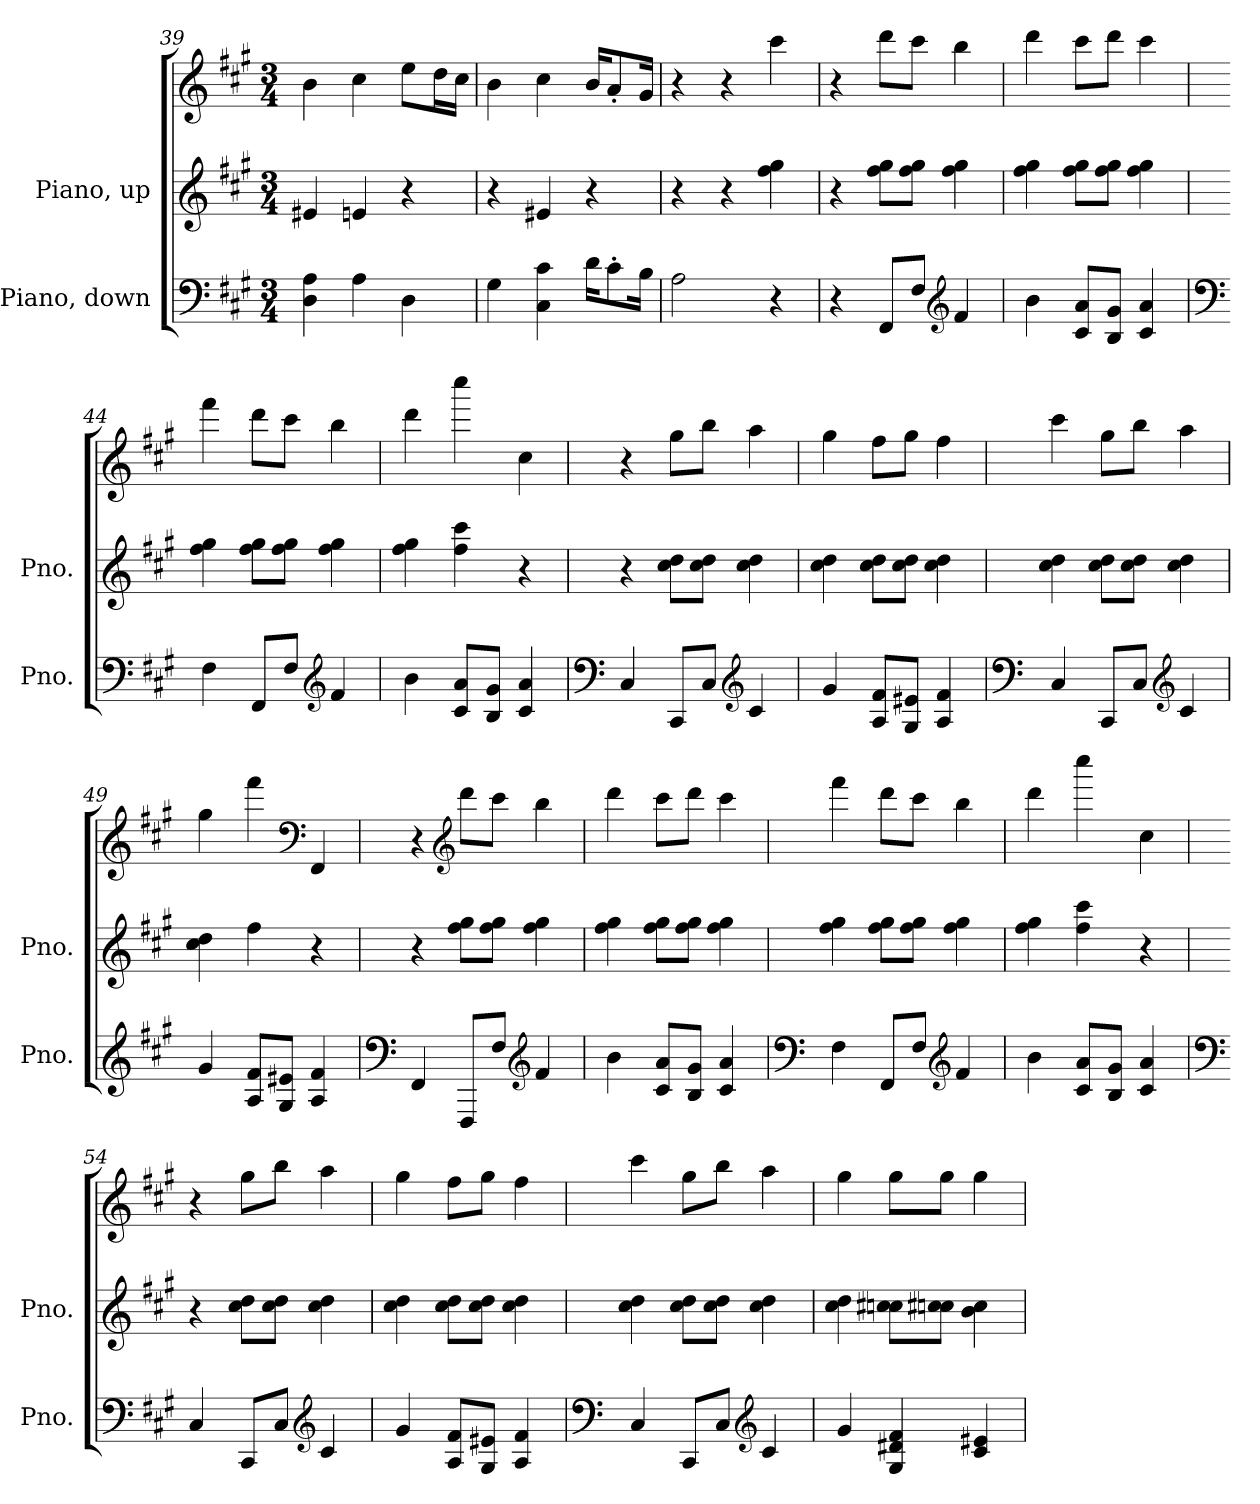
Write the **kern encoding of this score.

**kern	**kern	**kern
*part2	*part1	*part1
*staff3	*staff2	*staff1
*I"Piano, down	*I"Piano, up	*
*I'Pno.	*I'Pno.	*
*clefF4	*clefG2	*clefG2
*k[f#c#g#]	*k[f#c#g#]	*k[f#c#g#]
*M3/4	*M3/4	*M3/4
=39	=39	=39
4D\ 4A\	4e#X/	4b\
4A\	4en/	4cc#\
4D\	4r	8ee\L
.	.	16dd\L
.	.	16cc#\JJ
=40	=40	=40
4G#\	4r	4b\
4C#\ 4c#\	4e#X/	4cc#\
16d\KL	4r	16b/KL
8c#'\	.	8a'/
16B\Jk	.	16g#/Jk
=41	=41	=41
2A\	4r	4r
.	4r	4r
4r	4ff#\ 4gg#\	4ccc#\
=42	=42	=42
4r	4r	4r
8FF#/L	8ff#\ 8gg#\L	8ddd\L
8F#/J	8ff#\ 8gg#\J	8ccc#\J
*clefG2	*	*
4f#/	4ff#\ 4gg#\	4bb\
!!LO:LB:g=z
=43	=43	=43
4b\	4ff#\ 4gg#\	4ddd\
8c#/ 8a/L	8ff#\ 8gg#\L	8ccc#\L
8B/ 8g#/J	8ff#\ 8gg#\J	8ddd\J
4c#/ 4a/	4ff#\ 4gg#\	4ccc#\
=44	=44	=44
*clefF4	*	*
4F#\	4ff#\ 4gg#\	4fff#\
8FF#/L	8ff#\ 8gg#\L	8ddd\L
8F#/J	8ff#\ 8gg#\J	8ccc#\J
*clefG2	*	*
4f#/	4ff#\ 4gg#\	4bb\
=45	=45	=45
4b\	4ff#\ 4gg#\	4ddd\
8c#/ 8a/L	4ff#\ 4ccc#\	4cccc#\
8B/ 8g#/J	.	.
4c#/ 4a/	4r	4cc#\
=46	=46	=46
*clefF4	*	*
4C#/	4r	4r
8CC#/L	8cc#\ 8dd\L	8gg#\L
8C#/J	8cc#\ 8dd\J	8bb\J
*clefG2	*	*
4c#/	4cc#\ 4dd\	4aa\
=47	=47	=47
4g#/	4cc#\ 4dd\	4gg#\
8A/ 8f#/L	8cc#\ 8dd\L	8ff#\L
8G#/ 8e#X/J	8cc#\ 8dd\J	8gg#\J
4A/ 4f#/	4cc#\ 4dd\	4ff#\
!!LO:LB:g=z
=48	=48	=48
*clefF4	*	*
4C#/	4cc#\ 4dd\	4ccc#\
8CC#/L	8cc#\ 8dd\L	8gg#\L
8C#/J	8cc#\ 8dd\J	8bb\J
*clefG2	*	*
4c#/	4cc#\ 4dd\	4aa\
=49	=49	=49
4g#/	4cc#\ 4dd\	4gg#\
8A/ 8f#/L	4ff#\	4fff#\
8G#/ 8e#X/J	.	.
*	*	*clefF4
4A/ 4f#/	4r	4FF#/
=50	=50	=50
*clefF4	*	*
4FF#/	4r	4r
*	*	*clefG2
8FFF#/L	8ff#\ 8gg#\L	8ddd\L
8F#/J	8ff#\ 8gg#\J	8ccc#\J
*clefG2	*	*
4f#/	4ff#\ 4gg#\	4bb\
=51	=51	=51
4b\	4ff#\ 4gg#\	4ddd\
8c#/ 8a/L	8ff#\ 8gg#\L	8ccc#\L
8B/ 8g#/J	8ff#\ 8gg#\J	8ddd\J
4c#/ 4a/	4ff#\ 4gg#\	4ccc#\
!!LO:LB:g=z
=52	=52	=52
*clefF4	*	*
4F#\	4ff#\ 4gg#\	4fff#\
8FF#/L	8ff#\ 8gg#\L	8ddd\L
8F#/J	8ff#\ 8gg#\J	8ccc#\J
*clefG2	*	*
4f#/	4ff#\ 4gg#\	4bb\
=53	=53	=53
4b\	4ff#\ 4gg#\	4ddd\
8c#/ 8a/L	4ff#\ 4ccc#\	4cccc#\
8B/ 8g#/J	.	.
4c#/ 4a/	4r	4cc#\
=54	=54	=54
*clefF4	*	*
4C#/	4r	4r
8CC#/L	8cc#\ 8dd\L	8gg#\L
8C#/J	8cc#\ 8dd\J	8bb\J
*clefG2	*	*
4c#/	4cc#\ 4dd\	4aa\
=55	=55	=55
4g#/	4cc#\ 4dd\	4gg#\
8A/ 8f#/L	8cc#\ 8dd\L	8ff#\L
8G#/ 8e#X/J	8cc#\ 8dd\J	8gg#\J
4A/ 4f#/	4cc#\ 4dd\	4ff#\
=56	=56	=56
*clefF4	*	*
4C#/	4cc#\ 4dd\	4ccc#\
8CC#/L	8cc#\ 8dd\L	8gg#\L
8C#/J	8cc#\ 8dd\J	8bb\J
*clefG2	*	*
4c#/	4cc#\ 4dd\	4aa\
!!LO:PB:g=z
=57	=57	=57
4g#/	4cc#\ 4dd\	4gg#\
4G#/ 4d#X/ 4f#/	8ccn\ 8cc#X\L	8gg#\L
.	8ccn\ 8cc#X\J	8gg#\J
4c#/ 4e#X/	4b\ 4cc#\	4gg#\
=	=	=
*-	*-	*-
